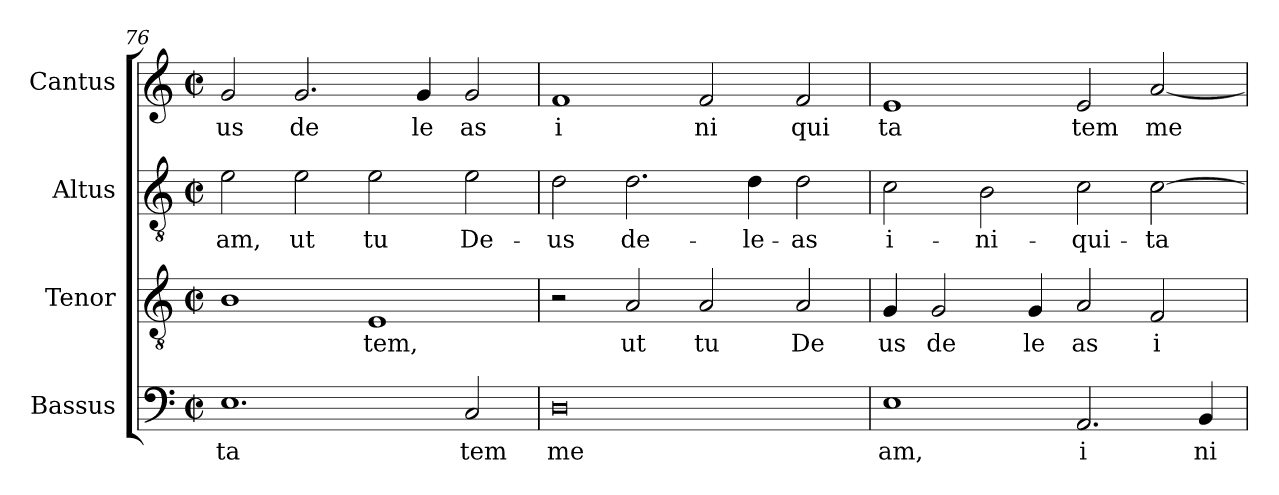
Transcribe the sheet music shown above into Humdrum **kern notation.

**kern	**text	**kern	**text	**kern	**text	**kern	**text
*part4	*part4	*part3	*part3	*part2	*part2	*part1	*part1
*staff4	*staff4	*staff3	*staff3	*staff2	*staff2	*staff1	*staff1
*I"Bassus	*	*I"Tenor	*	*I"Altus	*	*I"Cantus	*
*clefF4	*	*clefGv2	*	*clefGv2	*	*clefG2	*
*M2/2	*	*M2/2	*	*M2/2	*	*M2/2	*
*met(c|)	*	*met(c|)	*	*met(c|)	*	*met(c|)	*
=76	=76	=76	=76	=76	=76	=76	=76
!	!LO:LY:b:cj	!	!	!	!LO:LY:b:cj	!	!LO:LY:b:cj
1.E	ta	1B	.	2e\	-am,	2g/	us
!	!	!	!	!	!LO:LY:b:cj	!	!LO:LY:b:cj
.	.	.	.	2e\	ut	2.g/	de
!	!	!	!LO:LY:b:cj	!	!LO:LY:b:cj	!	!
.	.	1E	tem,	2e\	tu	.	.
!	!	!	!	!	!	!	!LO:LY:b:cj
.	.	.	.	.	.	4g/	le
!	!LO:LY:b:cj	!	!	!	!LO:LY:b:cj	!	!LO:LY:b:cj
2C/	tem	.	.	2e\	De-	2g/	as
=77	=77	=77	=77	=77	=77	=77	=77
!	!LO:LY:b:cj	!	!	!	!LO:LY:b:cj	!	!LO:LY:b:cj
0D	me	2r	.	2d\	-us	1f	i
!	!	!	!LO:LY:b:cj	!	!LO:LY:b:cj	!	!
.	.	2A/	ut	2.d\	de-	.	.
!	!	!	!LO:LY:b:cj	!	!	!	!LO:LY:b:cj
.	.	2A/	tu	.	.	2f/	ni
!	!	!	!	!	!LO:LY:b:cj	!	!
.	.	.	.	4d\	-le-	.	.
!	!	!	!LO:LY:b:cj	!	!LO:LY:b:cj	!	!LO:LY:b:cj
.	.	2A/	De	2d\	-as	2f/	qui
=78	=78	=78	=78	=78	=78	=78	=78
!	!LO:LY:b:cj	!	!LO:LY:b:cj	!	!LO:LY:b:cj	!	!LO:LY:b:cj
1E	am,	4G/	us	2c\	i-	1e	ta
!	!	!	!LO:LY:b:cj	!	!	!	!
.	.	2G/	de	.	.	.	.
!	!	!	!	!	!LO:LY:b:cj	!	!
.	.	.	.	2B\	-ni-	.	.
!	!	!	!LO:LY:b:cj	!	!	!	!
.	.	4G/	le	.	.	.	.
!	!LO:LY:b:cj	!	!LO:LY:b:cj	!	!LO:LY:b:cj	!	!LO:LY:b:cj
2.AA/	i	2A/	as	2c\	-qui-	2e/	tem
!	!	!	!LO:LY:b:cj	!	!LO:LY:b:cj	!	!LO:LY:b
.	.	2F/	i	[>2c\	-ta-	[<2a/	me
!	!LO:LY:b:cj	!	!	!	!	!	!
4BB/	ni	.	.	.	.	.	.
=	=	=	=	=	=	=	=
*-	*-	*-	*-	*-	*-	*-	*-
